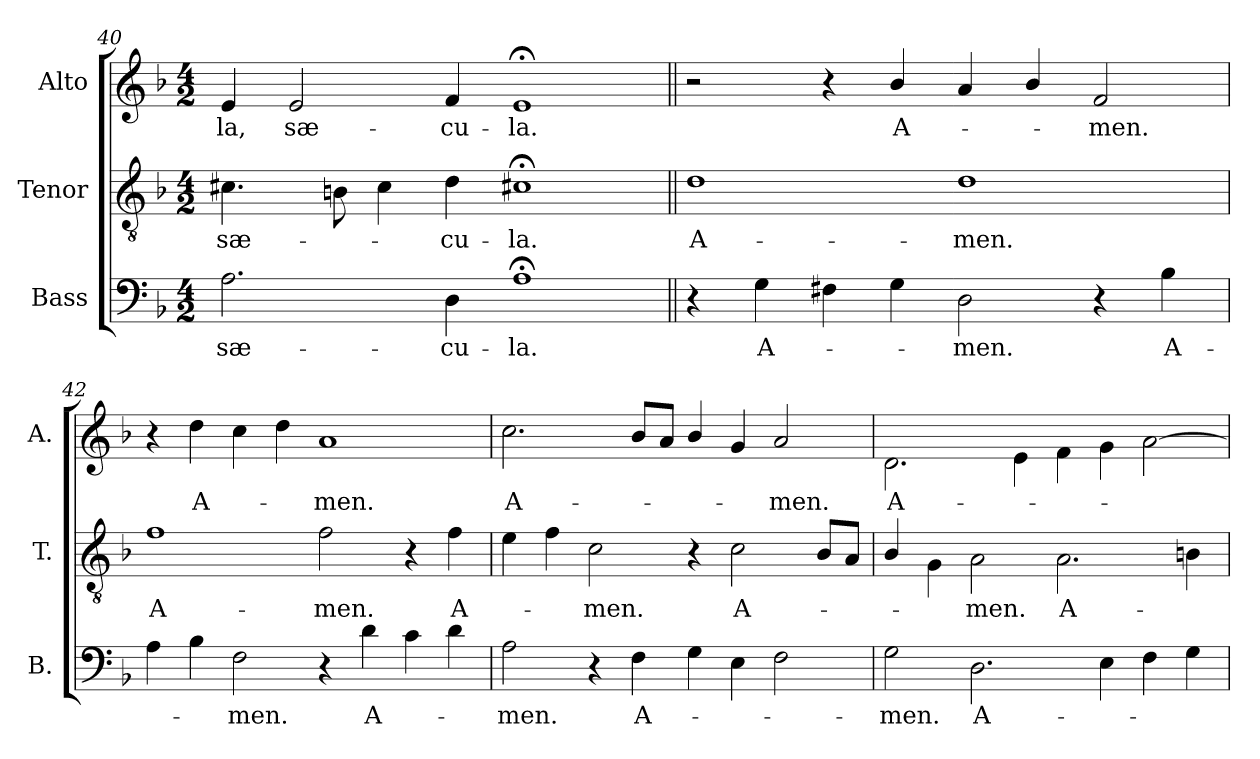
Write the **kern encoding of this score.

**kern	**text	**kern	**text	**kern	**text
*part3	*part3	*part2	*part2	*part1	*part1
*staff3	*staff3	*staff2	*staff2	*staff1	*staff1
*I"Bass	*	*I"Tenor	*	*I"Alto	*
*I'B.	*	*I'T.	*	*I'A.	*
*clefF4	*	*clefGv2	*	*clefG2	*
*	*	*ITrd7c12	*	*	*
*k[b-]	*	*k[b-]	*	*k[b-]	*
*F:	*	*F:	*	*F:	*
*M4/2	*	*M4/2	*	*M4/2	*
=40	=40	=40	=40	=40	=40
!	!LO:LY:b:color=#000000	!	!	!	!
!	!	!	!LO:LY:b:color=#000000	!	!
!	!	!	!	!	!LO:LY:b:color=#000000
2.Ai\	sæ-	4.C#Xi\	sæ-	4ei/	-la,
!	!	!	!	!	!LO:LY:b:color=#000000
.	.	.	.	2ei/	sæ-
.	.	8BBni\	.	.	.
.	.	4C#i\	.	.	.
!	!LO:LY:b:color=#000000	!	!	!	!
!	!	!	!LO:LY:b:color=#000000	!	!
!	!	!	!	!	!LO:LY:b:color=#000000
4Di\	-cu-	4Di\	-cu-	4fi/	-cu-
!	!LO:LY:b:color=#000000	!	!	!	!
!	!	!	!LO:LY:b:color=#000000	!	!
!	!	!	!	!	!LO:LY:b:color=#000000
1A;i	-la.	1C#X;i	-la.	1e;i	-la.
!!LO:LB:g=z
=41||	=41||	=41||	=41||	=41||	=41||
!	!	!	!LO:LY:b:color=#000000	!	!
4r	.	1Di	A-	2r	.
!	!LO:LY:b:color=#000000	!	!	!	!
4Gi\	A-	.	.	.	.
4F#Xi\	.	.	.	4r	.
!	!	!	!	!	!LO:LY:b:color=#000000
4Gi\	.	.	.	4b-i/	A-
!	!LO:LY:b:color=#000000	!	!	!	!
!	!	!	!LO:LY:b:color=#000000	!	!
2Di\	-men.	1Di	-men.	4ai/	.
.	.	.	.	4b-i/	.
!	!	!	!	!	!LO:LY:b:color=#000000
4r	.	.	.	2fi/	-men.
!	!LO:LY:b:color=#000000	!	!	!	!
4B-i\	A-	.	.	.	.
=42	=42	=42	=42	=42	=42
!	!	!	!LO:LY:b:color=#000000	!	!
4Ai\	.	1Fi	A-	4r	.
!	!	!	!	!	!LO:LY:b:color=#000000
4B-i\	.	.	.	4ddi\	A-
!	!LO:LY:b:color=#000000	!	!	!	!
2Fi\	-men.	.	.	4cci\	.
.	.	.	.	4ddi\	.
!	!	!	!LO:LY:b:color=#000000	!	!
!	!	!	!	!	!LO:LY:b:color=#000000
4r	.	2Fi\	-men.	1ai	-men.
!	!LO:LY:b:color=#000000	!	!	!	!
4di\	A-	.	.	.	.
4ci\	.	4r	.	.	.
!	!	!	!LO:LY:b:color=#000000	!	!
4di\	.	4Fi\	A-	.	.
=43	=43	=43	=43	=43	=43
!	!LO:LY:b:color=#000000	!	!	!	!
!	!	!	!	!	!LO:LY:b:color=#000000
2Ai\	-men.	4Ei\	.	2.cci\	A-
.	.	4Fi\	.	.	.
!	!	!	!LO:LY:b:color=#000000	!	!
4r	.	2Ci\	-men.	.	.
!	!LO:LY:b:color=#000000	!	!	!	!
4Fi\	A-	.	.	8b-i/L	.
.	.	.	.	8ai/J	.
4Gi\	.	4r	.	4b-i/	.
!	!	!	!LO:LY:b:color=#000000	!	!
4Ei\	.	2Ci\	A-	4gi/	.
!	!	!	!	!	!LO:LY:b:color=#000000
2Fi\	.	.	.	2ai/	-men.
.	.	8BB-i/L	.	.	.
.	.	8AAi/J	.	.	.
!!LO:LB:g=z
=44	=44	=44	=44	=44	=44
!	!LO:LY:b:color=#000000	!	!	!	!
!	!	!	!	!	!LO:LY:b:color=#000000
2Gi\	-men.	4BB-i/	.	2.di\	A-
.	.	4GGi\	.	.	.
!	!LO:LY:b:color=#000000	!	!	!	!
!	!	!	!LO:LY:b:color=#000000	!	!
2.Di\	A-	2AAi\	-men.	.	.
.	.	.	.	4ei\	.
!	!	!	!LO:LY:b:color=#000000	!	!
.	.	2.AAi\	A-	4fi\	.
4Ei\	.	.	.	4gi\	.
4Fi\	.	.	.	[2ai\	.
4Gi\	.	4BBni\	.	.	.
=	=	=	=	=	=
*-	*-	*-	*-	*-	*-
